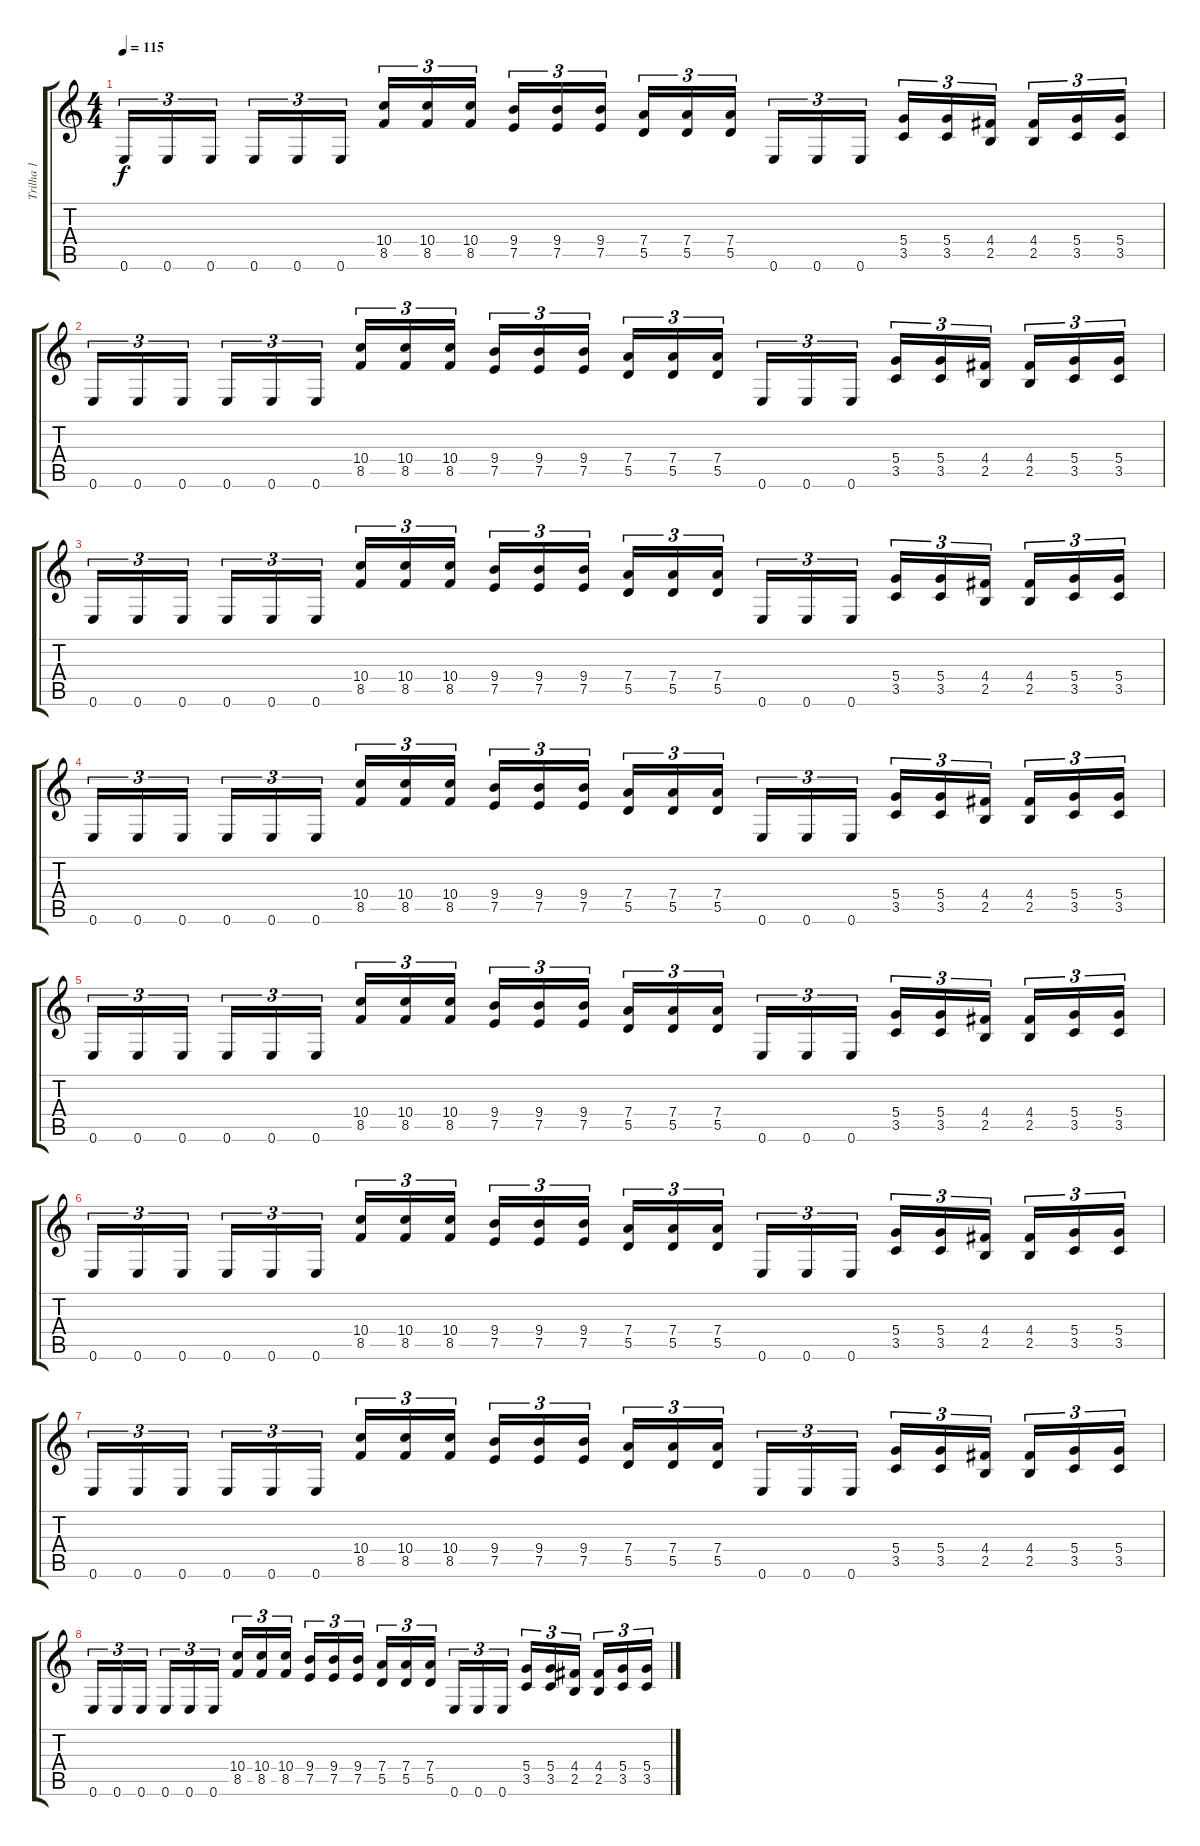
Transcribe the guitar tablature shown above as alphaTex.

\track ("Trilha 1" "Trilha 1") {instrument distortionguitar}
\staff {score tabs}
\tuning (E4 B3 G3 D3 A2 E2) {hide}
\ts (4 4)
\tempo 115
\clef g2
\ks c
0.6.16{tu (3 2) dy f} 0.6.16{tu (3 2)} 0.6.16{tu (3 2)} 0.6.16{tu (3 2)} 0.6.16{tu (3 2)} 0.6.16{tu (3 2)} (10.4 8.5).16{tu (3 2)} (10.4 8.5).16{tu (3 2)} (10.4 8.5).16{tu (3 2)} (9.4 7.5).16{tu (3 2)} (9.4 7.5).16{tu (3 2)} (9.4 7.5).16{tu (3 2)} (7.4 5.5).16{tu (3 2)} (7.4 5.5).16{tu (3 2)} (7.4 5.5).16{tu (3 2)} 0.6.16{tu (3 2)} 0.6.16{tu (3 2)} 0.6.16{tu (3 2)} (5.4 3.5).16{tu (3 2)} (5.4 3.5).16{tu (3 2)} (4.4 2.5).16{tu (3 2)} (4.4 2.5).16{tu (3 2)} (5.4 3.5).16{tu (3 2)} (5.4 3.5).16{tu (3 2)} |
0.6.16{tu (3 2)} 0.6.16{tu (3 2)} 0.6.16{tu (3 2)} 0.6.16{tu (3 2)} 0.6.16{tu (3 2)} 0.6.16{tu (3 2)} (10.4 8.5).16{tu (3 2)} (10.4 8.5).16{tu (3 2)} (10.4 8.5).16{tu (3 2)} (9.4 7.5).16{tu (3 2)} (9.4 7.5).16{tu (3 2)} (9.4 7.5).16{tu (3 2)} (7.4 5.5).16{tu (3 2)} (7.4 5.5).16{tu (3 2)} (7.4 5.5).16{tu (3 2)} 0.6.16{tu (3 2)} 0.6.16{tu (3 2)} 0.6.16{tu (3 2)} (5.4 3.5).16{tu (3 2)} (5.4 3.5).16{tu (3 2)} (4.4 2.5).16{tu (3 2)} (4.4 2.5).16{tu (3 2)} (5.4 3.5).16{tu (3 2)} (5.4 3.5).16{tu (3 2)} |
0.6.16{tu (3 2)} 0.6.16{tu (3 2)} 0.6.16{tu (3 2)} 0.6.16{tu (3 2)} 0.6.16{tu (3 2)} 0.6.16{tu (3 2)} (10.4 8.5).16{tu (3 2)} (10.4 8.5).16{tu (3 2)} (10.4 8.5).16{tu (3 2)} (9.4 7.5).16{tu (3 2)} (9.4 7.5).16{tu (3 2)} (9.4 7.5).16{tu (3 2)} (7.4 5.5).16{tu (3 2)} (7.4 5.5).16{tu (3 2)} (7.4 5.5).16{tu (3 2)} 0.6.16{tu (3 2)} 0.6.16{tu (3 2)} 0.6.16{tu (3 2)} (5.4 3.5).16{tu (3 2)} (5.4 3.5).16{tu (3 2)} (4.4 2.5).16{tu (3 2)} (4.4 2.5).16{tu (3 2)} (5.4 3.5).16{tu (3 2)} (5.4 3.5).16{tu (3 2)} |
0.6.16{tu (3 2)} 0.6.16{tu (3 2)} 0.6.16{tu (3 2)} 0.6.16{tu (3 2)} 0.6.16{tu (3 2)} 0.6.16{tu (3 2)} (10.4 8.5).16{tu (3 2)} (10.4 8.5).16{tu (3 2)} (10.4 8.5).16{tu (3 2)} (9.4 7.5).16{tu (3 2)} (9.4 7.5).16{tu (3 2)} (9.4 7.5).16{tu (3 2)} (7.4 5.5).16{tu (3 2)} (7.4 5.5).16{tu (3 2)} (7.4 5.5).16{tu (3 2)} 0.6.16{tu (3 2)} 0.6.16{tu (3 2)} 0.6.16{tu (3 2)} (5.4 3.5).16{tu (3 2)} (5.4 3.5).16{tu (3 2)} (4.4 2.5).16{tu (3 2)} (4.4 2.5).16{tu (3 2)} (5.4 3.5).16{tu (3 2)} (5.4 3.5).16{tu (3 2)} |
0.6.16{tu (3 2)} 0.6.16{tu (3 2)} 0.6.16{tu (3 2)} 0.6.16{tu (3 2)} 0.6.16{tu (3 2)} 0.6.16{tu (3 2)} (10.4 8.5).16{tu (3 2)} (10.4 8.5).16{tu (3 2)} (10.4 8.5).16{tu (3 2)} (9.4 7.5).16{tu (3 2)} (9.4 7.5).16{tu (3 2)} (9.4 7.5).16{tu (3 2)} (7.4 5.5).16{tu (3 2)} (7.4 5.5).16{tu (3 2)} (7.4 5.5).16{tu (3 2)} 0.6.16{tu (3 2)} 0.6.16{tu (3 2)} 0.6.16{tu (3 2)} (5.4 3.5).16{tu (3 2)} (5.4 3.5).16{tu (3 2)} (4.4 2.5).16{tu (3 2)} (4.4 2.5).16{tu (3 2)} (5.4 3.5).16{tu (3 2)} (5.4 3.5).16{tu (3 2)} |
0.6.16{tu (3 2)} 0.6.16{tu (3 2)} 0.6.16{tu (3 2)} 0.6.16{tu (3 2)} 0.6.16{tu (3 2)} 0.6.16{tu (3 2)} (10.4 8.5).16{tu (3 2)} (10.4 8.5).16{tu (3 2)} (10.4 8.5).16{tu (3 2)} (9.4 7.5).16{tu (3 2)} (9.4 7.5).16{tu (3 2)} (9.4 7.5).16{tu (3 2)} (7.4 5.5).16{tu (3 2)} (7.4 5.5).16{tu (3 2)} (7.4 5.5).16{tu (3 2)} 0.6.16{tu (3 2)} 0.6.16{tu (3 2)} 0.6.16{tu (3 2)} (5.4 3.5).16{tu (3 2)} (5.4 3.5).16{tu (3 2)} (4.4 2.5).16{tu (3 2)} (4.4 2.5).16{tu (3 2)} (5.4 3.5).16{tu (3 2)} (5.4 3.5).16{tu (3 2)} |
0.6.16{tu (3 2)} 0.6.16{tu (3 2)} 0.6.16{tu (3 2)} 0.6.16{tu (3 2)} 0.6.16{tu (3 2)} 0.6.16{tu (3 2)} (10.4 8.5).16{tu (3 2)} (10.4 8.5).16{tu (3 2)} (10.4 8.5).16{tu (3 2)} (9.4 7.5).16{tu (3 2)} (9.4 7.5).16{tu (3 2)} (9.4 7.5).16{tu (3 2)} (7.4 5.5).16{tu (3 2)} (7.4 5.5).16{tu (3 2)} (7.4 5.5).16{tu (3 2)} 0.6.16{tu (3 2)} 0.6.16{tu (3 2)} 0.6.16{tu (3 2)} (5.4 3.5).16{tu (3 2)} (5.4 3.5).16{tu (3 2)} (4.4 2.5).16{tu (3 2)} (4.4 2.5).16{tu (3 2)} (5.4 3.5).16{tu (3 2)} (5.4 3.5).16{tu (3 2)} |
0.6.16{tu (3 2)} 0.6.16{tu (3 2)} 0.6.16{tu (3 2)} 0.6.16{tu (3 2)} 0.6.16{tu (3 2)} 0.6.16{tu (3 2)} (10.4 8.5).16{tu (3 2)} (10.4 8.5).16{tu (3 2)} (10.4 8.5).16{tu (3 2)} (9.4 7.5).16{tu (3 2)} (9.4 7.5).16{tu (3 2)} (9.4 7.5).16{tu (3 2)} (7.4 5.5).16{tu (3 2)} (7.4 5.5).16{tu (3 2)} (7.4 5.5).16{tu (3 2)} 0.6.16{tu (3 2)} 0.6.16{tu (3 2)} 0.6.16{tu (3 2)} (5.4 3.5).16{tu (3 2)} (5.4 3.5).16{tu (3 2)} (4.4 2.5).16{tu (3 2)} (4.4 2.5).16{tu (3 2)} (5.4 3.5).16{tu (3 2)} (5.4 3.5).16{tu (3 2)}
